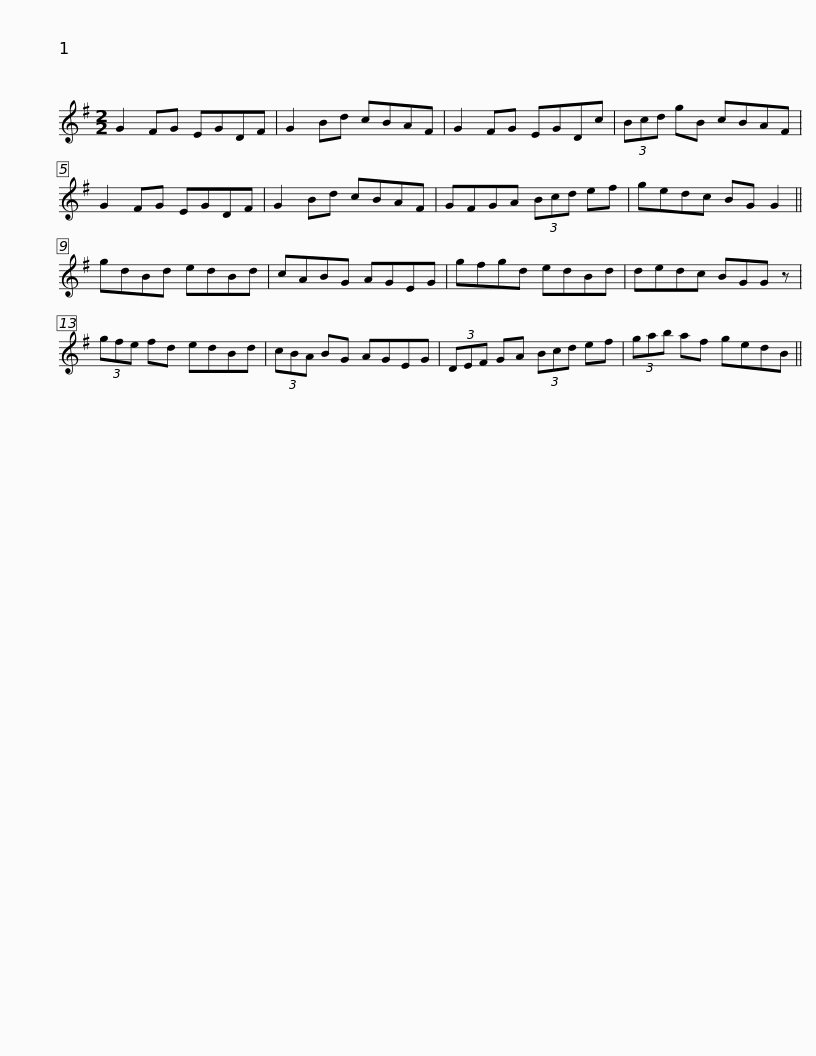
X:1
L:1/8
M:2/2
I:linebreak $
K:G
V:1 treble
V:1
 G2 FG EGDF | G2 Bd cBAF | G2 FG EGDc | (3Bcd gB cBAF | G2 FG EGDF | %5
 G2 Bd cBAF |$ GFGA (3Bcd ef | gedc BG G2 || gdBd edBd | cABG AGEG | %10
 gfgd edBd |$ dedc BGG z | (3gfe fd edBd | (3cBA BG AGEG | (3DEF GA (3Bcd ef | %15
 (3gab af gedB || %16
